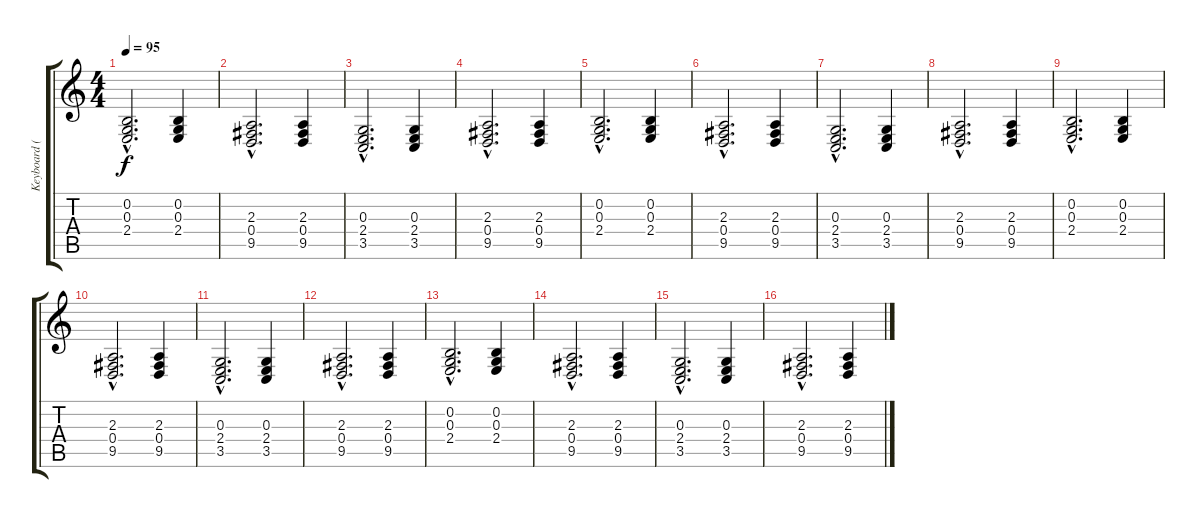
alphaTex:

\track ("Keyboard (Chords)" "Keyboard (") {instrument acousticgrandpiano}
\staff {score tabs}
\tuning (E4 B3 G3 D3 A2 E2) {hide}
\ts (4 4)
\tempo 95
\clef g2
\ks c
(0.2{hac} 0.3{hac} 2.4{hac}).2{d dy f} (0.2 0.3 2.4).4 |
(2.3{hac} 0.4{hac} 9.5{hac}).2{d} (2.3 0.4 9.5).4 |
(0.3{hac} 2.4{hac} 3.5{hac}).2{d} (0.3 2.4 3.5).4 |
(2.3{hac} 0.4{hac} 9.5{hac}).2{d} (2.3 0.4 9.5).4 |
(0.2{hac} 0.3{hac} 2.4{hac}).2{d volume 13} (0.2 0.3 2.4).4 |
(2.3{hac} 0.4{hac} 9.5{hac}).2{d} (2.3 0.4 9.5).4 |
(0.3{hac} 2.4{hac} 3.5{hac}).2{d} (0.3 2.4 3.5).4 |
(2.3{hac} 0.4{hac} 9.5{hac}).2{d} (2.3 0.4 9.5).4 |
(0.2{hac} 0.3{hac} 2.4{hac}).2{d} (0.2 0.3 2.4).4 |
(2.3{hac} 0.4{hac} 9.5{hac}).2{d} (2.3 0.4 9.5).4 |
(0.3{hac} 2.4{hac} 3.5{hac}).2{d} (0.3 2.4 3.5).4 |
(2.3{hac} 0.4{hac} 9.5{hac}).2{d} (2.3 0.4 9.5).4 |
(0.2{hac} 0.3{hac} 2.4{hac}).2{d} (0.2 0.3 2.4).4 |
(2.3{hac} 0.4{hac} 9.5{hac}).2{d} (2.3 0.4 9.5).4 |
(0.3{hac} 2.4{hac} 3.5{hac}).2{d} (0.3 2.4 3.5).4 |
(2.3{hac} 0.4{hac} 9.5{hac}).2{d} (2.3 0.4 9.5).4
